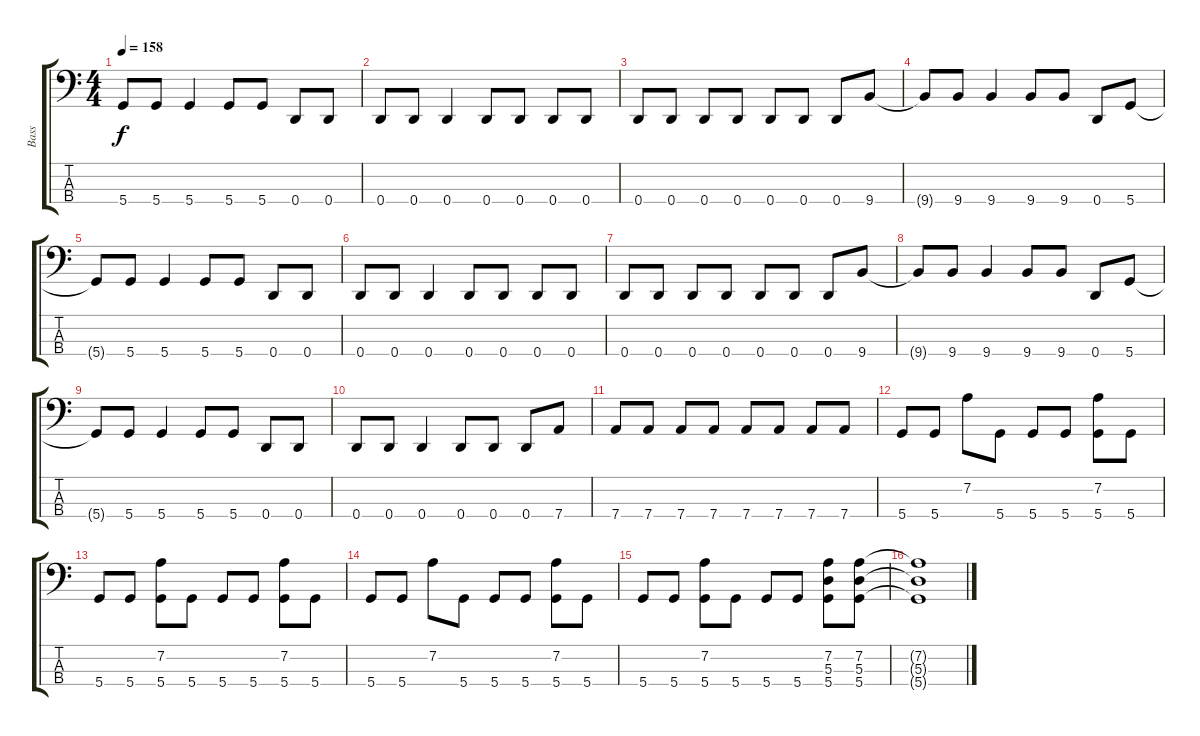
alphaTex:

\track ("Bass" "Bass") {instrument electricbassfinger}
\staff {score tabs}
\tuning (G2 D2 A1 D1) {hide}
\ts (4 4)
\tempo 158
\clef f4
\ks c
5.4{t}.8{dy f} 5.4.8 5.4.4 5.4.8 5.4.8 0.4.8 0.4.8 |
0.4.8 0.4.8 0.4.4 0.4.8 0.4.8 0.4.8 0.4.8 |
0.4.8 0.4.8 0.4.8 0.4.8 0.4.8 0.4.8 0.4.8 9.4.8 |
9.4{t}.8 9.4.8 9.4.4 9.4.8 9.4.8 0.4.8 5.4.8 |
5.4{t}.8 5.4.8 5.4.4 5.4.8 5.4.8 0.4.8 0.4.8 |
0.4.8 0.4.8 0.4.4 0.4.8 0.4.8 0.4.8 0.4.8 |
0.4.8 0.4.8 0.4.8 0.4.8 0.4.8 0.4.8 0.4.8 9.4.8 |
9.4{t}.8 9.4.8 9.4.4 9.4.8 9.4.8 0.4.8 5.4.8 |
5.4{t}.8 5.4.8 5.4.4 5.4.8 5.4.8 0.4.8 0.4.8 |
0.4.8 0.4.8 0.4.4 0.4.8 0.4.8 0.4.8 7.4.8 |
7.4.8 7.4.8 7.4.8 7.4.8 7.4.8 7.4.8 7.4.8 7.4.8 |
5.4.8 5.4.8 7.2.8 5.4.8 5.4.8 5.4.8 (7.2 5.4).8 5.4.8 |
5.4.8 5.4.8 (7.2 5.4).8 5.4.8 5.4.8 5.4.8 (7.2 5.4).8 5.4.8 |
5.4.8 5.4.8 7.2.8 5.4.8 5.4.8 5.4.8 (7.2 5.4).8 5.4.8 |
5.4.8 5.4.8 (7.2 5.4).8 5.4.8 5.4.8 5.4.8 (7.2 5.3 5.4).8 (7.2 5.3 5.4).8 |
(7.2{t} 5.3{t} 5.4{t}).1
